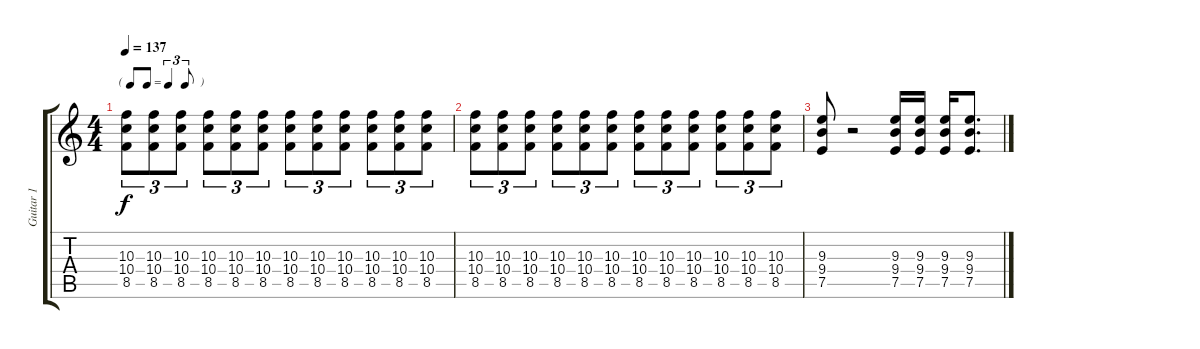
\track ("Guitar 1" "Guitar 1") {instrument overdrivenguitar}
\staff {score tabs}
\tuning (E4 B3 G3 D3 A2 E2) {hide}
\ts (4 4)
\tf triplet8th
\tempo 137
\clef g2
\ks c
(10.3 10.4 8.5).8{tu (3 2) dy f} (10.3 10.4 8.5).8{tu (3 2)} (10.3 10.4 8.5).8{tu (3 2)} (10.3 10.4 8.5).8{tu (3 2)} (10.3 10.4 8.5).8{tu (3 2)} (10.3 10.4 8.5).8{tu (3 2)} (10.3 10.4 8.5).8{tu (3 2)} (10.3 10.4 8.5).8{tu (3 2)} (10.3 10.4 8.5).8{tu (3 2)} (10.3 10.4 8.5).8{tu (3 2)} (10.3 10.4 8.5).8{tu (3 2)} (10.3 10.4 8.5).8{tu (3 2)} |
(10.3 10.4 8.5).8{tu (3 2)} (10.3 10.4 8.5).8{tu (3 2)} (10.3 10.4 8.5).8{tu (3 2)} (10.3 10.4 8.5).8{tu (3 2)} (10.3 10.4 8.5).8{tu (3 2)} (10.3 10.4 8.5).8{tu (3 2)} (10.3 10.4 8.5).8{tu (3 2)} (10.3 10.4 8.5).8{tu (3 2)} (10.3 10.4 8.5).8{tu (3 2)} (10.3 10.4 8.5).8{tu (3 2)} (10.3 10.4 8.5).8{tu (3 2)} (10.3 10.4 8.5).8{tu (3 2)} |
(9.3 9.4 7.5).8 r.2 (9.3 9.4 7.5).16 (9.3 9.4 7.5).16 (9.3 9.4 7.5).16 (9.3 9.4 7.5).8{d}
